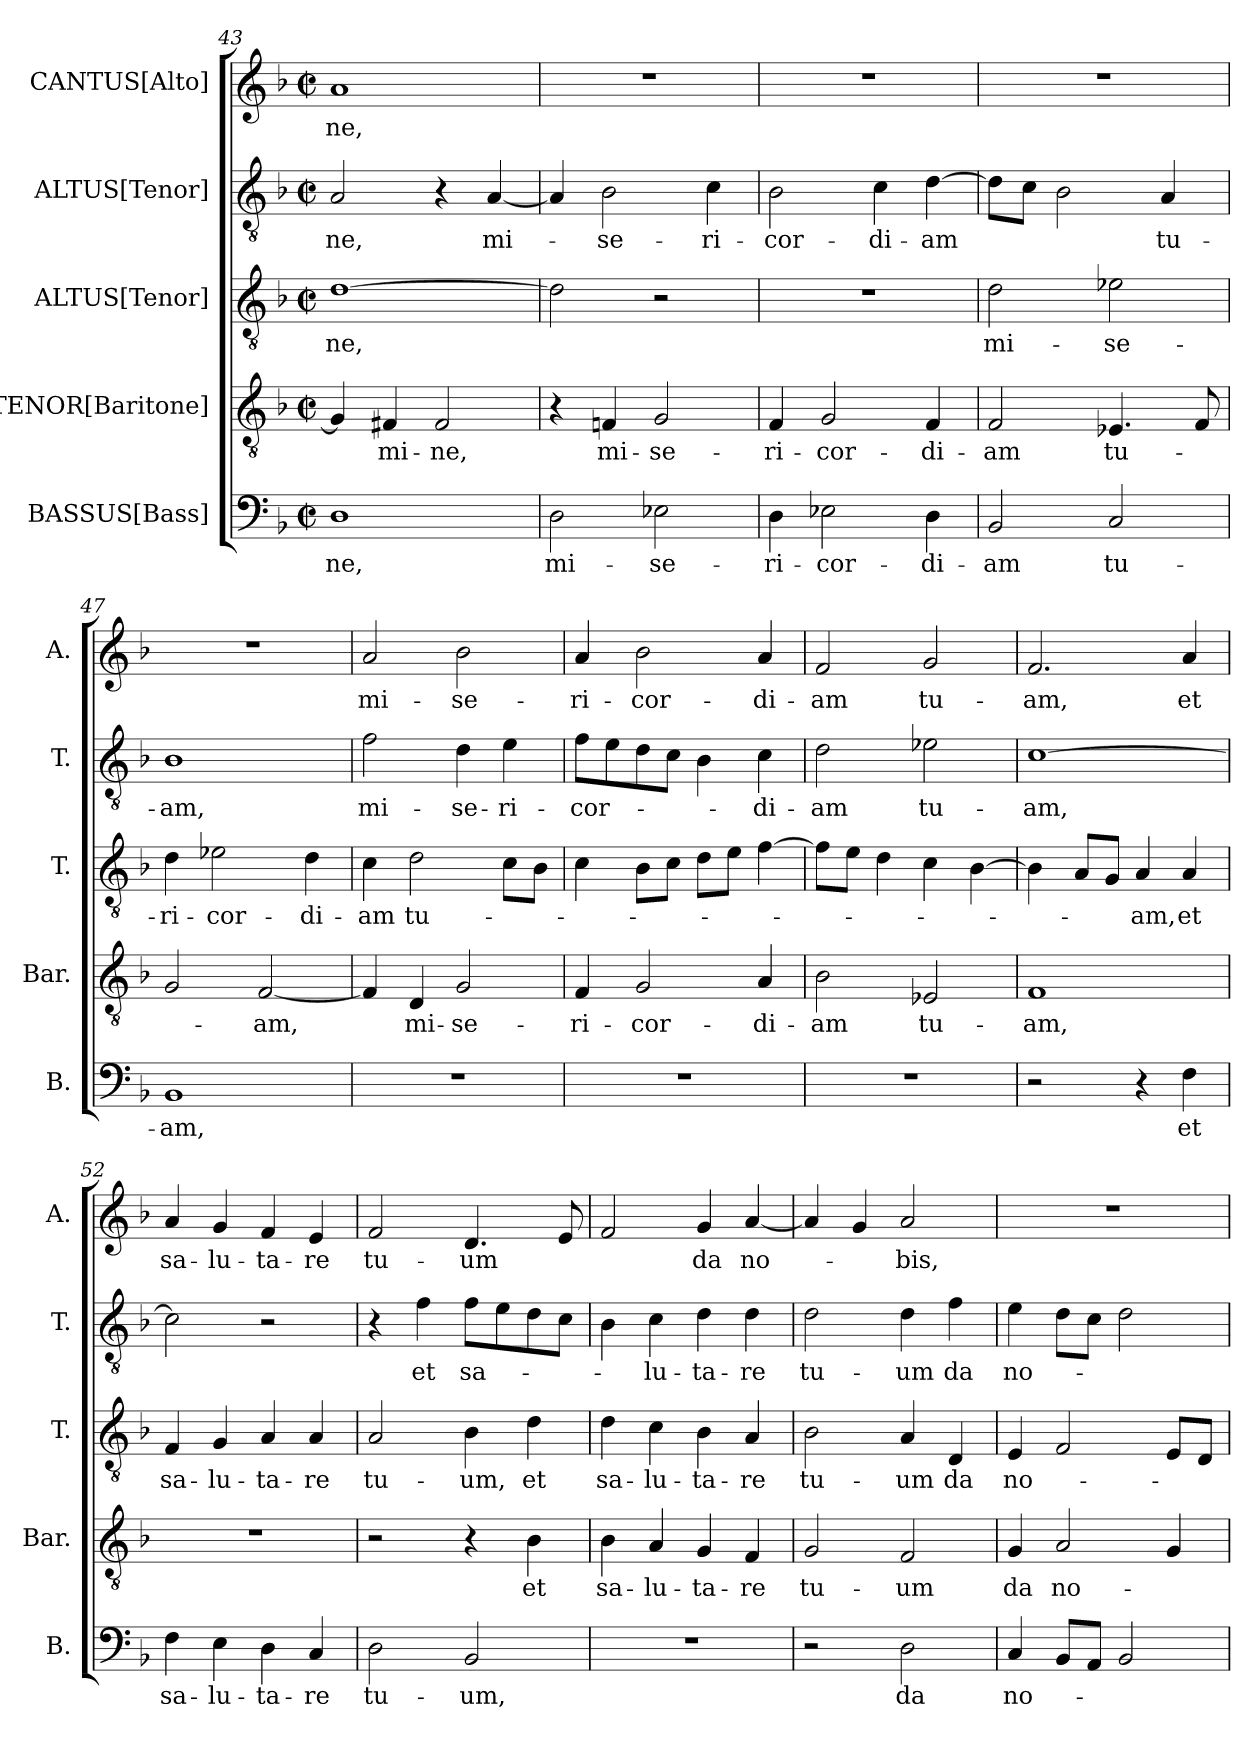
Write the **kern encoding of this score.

**kern	**text	**kern	**text	**kern	**text	**kern	**text	**kern	**text
*part5	*part5	*part4	*part4	*part3	*part3	*part2	*part2	*part1	*part1
*staff5	*staff5	*staff4	*staff4	*staff3	*staff3	*staff2	*staff2	*staff1	*staff1
*I"BASSUS[Bass]	*	*I"TENOR[Baritone]	*	*I"ALTUS[Tenor]	*	*I"ALTUS[Tenor]	*	*I"CANTUS[Alto]	*
*I'B.	*	*I'Bar.	*	*I'T.	*	*I'T.	*	*I'A.	*
*clefF4	*	*clefGv2	*	*clefGv2	*	*clefGv2	*	*clefG2	*
*	*	*ITrd7c12	*	*ITrd7c12	*	*ITrd7c12	*	*	*
*k[b-]	*	*k[b-]	*	*k[b-]	*	*k[b-]	*	*k[b-]	*
*F:	*	*F:	*	*F:	*	*F:	*	*F:	*
*M2/2	*	*M2/2	*	*M2/2	*	*M2/2	*	*M2/2	*
*met(c|)	*	*met(c|)	*	*met(c|)	*	*met(c|)	*	*met(c|)	*
=43	=43	=43	=43	=43	=43	=43	=43	=43	=43
!	!LO:LY:b	!	!	!	!LO:LY:b	!	!LO:LY:b	!	!LO:LY:b
1D	-ne,	4GG/]	.	[>1D	-ne,	2AA/	-ne,	1a	-ne,
!	!	!	!LO:LY:b	!	!	!	!	!	!
.	.	4FF#X/	-mi-	.	.	.	.	.	.
!	!	!	!LO:LY:b	!	!	!	!	!	!
.	.	2FF#/	-ne,	.	.	4r	.	.	.
!	!	!	!	!	!	!	!LO:LY:b	!	!
.	.	.	.	.	.	[<4AA/	mi-	.	.
=44	=44	=44	=44	=44	=44	=44	=44	=44	=44
!	!LO:LY:b	!	!	!	!	!	!	!	!
2D\	mi-	4r	.	2D\]	.	4AA/]	.	1r	.
!	!	!	!LO:LY:b	!	!	!	!LO:LY:b	!	!
.	.	4FFn/	mi-	.	.	2BB-\	-se-	.	.
!	!LO:LY:b	!	!LO:LY:b	!	!	!	!	!	!
2E-X\	-se-	2GG/	-se-	2r	.	.	.	.	.
!	!	!	!	!	!	!	!LO:LY:b	!	!
.	.	.	.	.	.	4C\	-ri-	.	.
=45	=45	=45	=45	=45	=45	=45	=45	=45	=45
!	!LO:LY:b	!	!LO:LY:b	!	!	!	!LO:LY:b	!	!
4D\	-ri-	4FF/	-ri-	1r	.	2BB-\	-cor-	1r	.
!	!LO:LY:b	!	!LO:LY:b	!	!	!	!	!	!
2E-X\	-cor-	2GG/	-cor-	.	.	.	.	.	.
!	!	!	!	!	!	!	!LO:LY:b	!	!
.	.	.	.	.	.	4C\	-di-	.	.
!	!LO:LY:b	!	!LO:LY:b	!	!	!	!LO:LY:b	!	!
4D\	-di-	4FF/	-di-	.	.	[>4D\	-am	.	.
!!LO:LB:g=z
=46	=46	=46	=46	=46	=46	=46	=46	=46	=46
!	!LO:LY:b	!	!LO:LY:b	!	!LO:LY:b	!	!	!	!
2BB-/	-am	2FF/	-am	2D\	mi-	8D\L]	.	1r	.
.	.	.	.	.	.	8C\J	.	.	.
.	.	.	.	.	.	2BB-\	.	.	.
!	!LO:LY:b	!	!LO:LY:b	!	!LO:LY:b	!	!	!	!
2C/	tu-	4.EE-X/	tu-	2E-X\	-se-	.	.	.	.
!	!	!	!	!	!	!	!LO:LY:b	!	!
.	.	.	.	.	.	4AA/	tu-	.	.
.	.	8FF/	.	.	.	.	.	.	.
=47	=47	=47	=47	=47	=47	=47	=47	=47	=47
!	!LO:LY:b	!	!	!	!LO:LY:b	!	!LO:LY:b	!	!
1BB-	-am,	2GG/	.	4D\	-ri-	1BB-	-am,	1r	.
!	!	!	!	!	!LO:LY:b	!	!	!	!
.	.	.	.	2E-X\	-cor-	.	.	.	.
!	!	!	!LO:LY:b	!	!	!	!	!	!
.	.	[<2FF/	-am,	.	.	.	.	.	.
!	!	!	!	!	!LO:LY:b	!	!	!	!
.	.	.	.	4D\	-di-	.	.	.	.
=48	=48	=48	=48	=48	=48	=48	=48	=48	=48
!	!	!	!	!	!LO:LY:b	!	!LO:LY:b	!	!LO:LY:b
1r	.	4FF/]	.	4C\	-am	2F\	mi-	2a/	mi-
!	!	!	!LO:LY:b	!	!LO:LY:b	!	!	!	!
.	.	4DD/	mi-	2D\	tu-	.	.	.	.
!	!	!	!LO:LY:b	!	!	!	!LO:LY:b	!	!LO:LY:b
.	.	2GG/	-se-	.	.	4D\	-se-	2b-\	-se-
!	!	!	!	!	!	!	!LO:LY:b	!	!
.	.	.	.	8C\L	.	4E\	-ri-	.	.
.	.	.	.	8BB-\J	.	.	.	.	.
=49	=49	=49	=49	=49	=49	=49	=49	=49	=49
!	!	!	!LO:LY:b	!	!	!	!LO:LY:b	!	!LO:LY:b
1r	.	4FF/	-ri-	4C\	.	8F\L	-cor-	4a/	-ri-
.	.	.	.	.	.	8E\	.	.	.
!	!	!	!LO:LY:b	!	!	!	!	!	!LO:LY:b
.	.	2GG/	-cor-	8BB-\L	.	8D\	.	2b-\	-cor-
.	.	.	.	8C\J	.	8C\J	.	.	.
.	.	.	.	8D\L	.	4BB-\	.	.	.
.	.	.	.	8E\J	.	.	.	.	.
!	!	!	!LO:LY:b	!	!	!	!LO:LY:b	!	!LO:LY:b
.	.	4AA/	-di-	[>4F\	.	4C\	-di-	4a/	-di-
=50	=50	=50	=50	=50	=50	=50	=50	=50	=50
!	!	!	!LO:LY:b	!	!	!	!LO:LY:b	!	!LO:LY:b
1r	.	2BB-\	-am	8F\L]	.	2D\	-am	2f/	-am
.	.	.	.	8E\J	.	.	.	.	.
.	.	.	.	4D\	.	.	.	.	.
!	!	!	!LO:LY:b	!	!	!	!LO:LY:b	!	!LO:LY:b
.	.	2EE-X/	tu-	4C\	.	2E-X\	tu-	2g/	tu-
.	.	.	.	[>4BB-\	.	.	.	.	.
=51	=51	=51	=51	=51	=51	=51	=51	=51	=51
!	!	!	!LO:LY:b	!	!	!	!LO:LY:b	!	!LO:LY:b
2r	.	1FF	-am,	4BB-\]	.	[>1C	-am,	2.f/	-am,
.	.	.	.	8AA/L	.	.	.	.	.
.	.	.	.	8GG/J	.	.	.	.	.
!	!	!	!	!	!LO:LY:b	!	!	!	!
4r	.	.	.	4AA/	-am,	.	.	.	.
!	!LO:LY:b	!	!	!	!LO:LY:b	!	!	!	!LO:LY:b
4F\	et	.	.	4AA/	et	.	.	4a/	et
=52	=52	=52	=52	=52	=52	=52	=52	=52	=52
!	!LO:LY:b	!	!	!	!LO:LY:b	!	!	!	!LO:LY:b
4F\	sa-	1r	.	4FF/	sa-	2C\]	.	4a/	sa-
!	!LO:LY:b	!	!	!	!LO:LY:b	!	!	!	!LO:LY:b
4E\	-lu-	.	.	4GG/	-lu-	.	.	4g/	-lu-
!	!LO:LY:b	!	!	!	!LO:LY:b	!	!	!	!LO:LY:b
4D\	-ta-	.	.	4AA/	-ta-	2r	.	4f/	-ta-
!	!LO:LY:b	!	!	!	!LO:LY:b	!	!	!	!LO:LY:b
4C/	-re	.	.	4AA/	-re	.	.	4e/	-re
!!LO:LB:g=z
=53	=53	=53	=53	=53	=53	=53	=53	=53	=53
!	!LO:LY:b	!	!	!	!LO:LY:b	!	!	!	!LO:LY:b
2D\	tu-	2r	.	2AA/	tu-	4r	.	2f/	tu-
!	!	!	!	!	!	!	!LO:LY:b	!	!
.	.	.	.	.	.	4F\	et	.	.
!	!LO:LY:b	!	!	!	!LO:LY:b	!	!LO:LY:b	!	!LO:LY:b
2BB-/	-um,	4r	.	4BB-\	-um,	8F\L	sa-	4.d/	-um
.	.	.	.	.	.	8E\	.	.	.
!	!	!	!LO:LY:b	!	!LO:LY:b	!	!	!	!
.	.	4BB-\	et	4D\	et	8D\	.	.	.
.	.	.	.	.	.	8C\J	.	8e/	.
=54	=54	=54	=54	=54	=54	=54	=54	=54	=54
!	!	!	!LO:LY:b	!	!LO:LY:b	!	!	!	!
1r	.	4BB-\	sa-	4D\	sa-	4BB-\	.	2f/	.
!	!	!	!LO:LY:b	!	!LO:LY:b	!	!LO:LY:b	!	!
.	.	4AA/	-lu-	4C\	-lu-	4C\	-lu-	.	.
!	!	!	!LO:LY:b	!	!LO:LY:b	!	!LO:LY:b	!	!LO:LY:b
.	.	4GG/	-ta-	4BB-\	-ta-	4D\	-ta-	4g/	da
!	!	!	!LO:LY:b	!	!LO:LY:b	!	!LO:LY:b	!	!LO:LY:b
.	.	4FF/	-re	4AA/	-re	4D\	-re	[<4a/	no-
=55	=55	=55	=55	=55	=55	=55	=55	=55	=55
!	!	!	!LO:LY:b	!	!LO:LY:b	!	!LO:LY:b	!	!
2r	.	2GG/	tu-	2BB-\	tu-	2D\	tu-	4a/]	.
.	.	.	.	.	.	.	.	4g/	.
!	!LO:LY:b	!	!LO:LY:b	!	!LO:LY:b	!	!LO:LY:b	!	!LO:LY:b
2D\	da	2FF/	-um	4AA/	-um	4D\	-um	2a/	-bis,
!	!	!	!	!	!LO:LY:b	!	!LO:LY:b	!	!
.	.	.	.	4DD/	da	4F\	da	.	.
=56	=56	=56	=56	=56	=56	=56	=56	=56	=56
!	!LO:LY:b	!	!LO:LY:b	!	!LO:LY:b	!	!LO:LY:b	!	!
4C/	no-	4GG/	da	4EE/	no-	4E\	no-	1r	.
!	!	!	!LO:LY:b	!	!	!	!	!	!
8BB-/L	.	2AA/	no-	2FF/	.	8D\L	.	.	.
8AA/J	.	.	.	.	.	8C\J	.	.	.
2BB-/	.	.	.	.	.	2D\	.	.	.
.	.	4GG/	.	8EE/L	.	.	.	.	.
.	.	.	.	8DD/J	.	.	.	.	.
=	=	=	=	=	=	=	=	=	=
*-	*-	*-	*-	*-	*-	*-	*-	*-	*-
